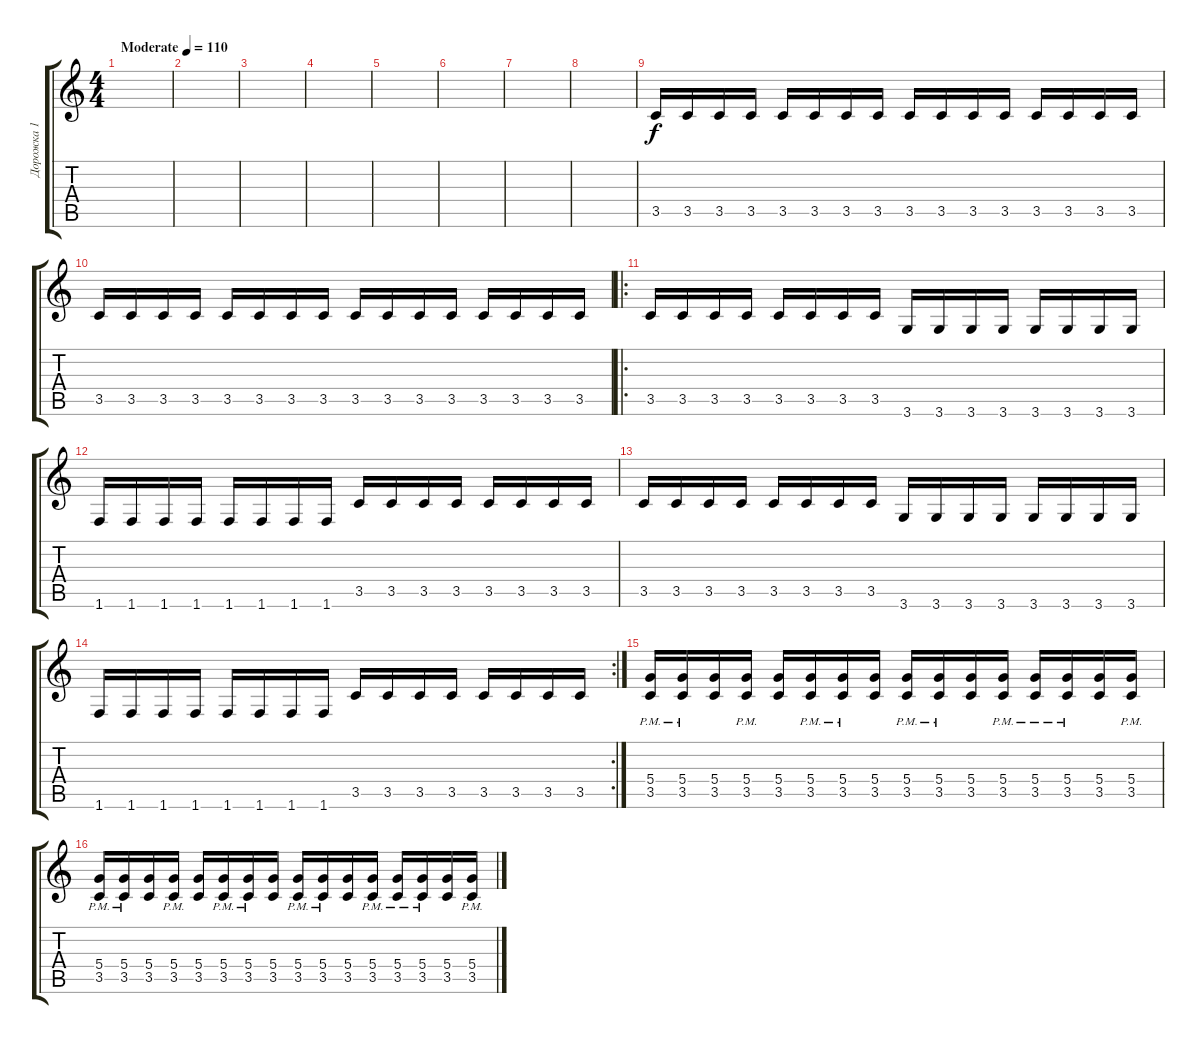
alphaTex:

\track ("Дорожка 1" "Дорожка 1") {instrument overdrivenguitar}
\staff {score tabs}
\tuning (E4 B3 G3 D3 A2 E2) {hide}
\ts (4 4)
\tempo (110 "Moderate")
\clef g2
\ks c
|
|
|
|
|
|
|
|
3.5.16 3.5.16 3.5.16 3.5.16 3.5.16 3.5.16 3.5.16 3.5.16 3.5.16 3.5.16 3.5.16 3.5.16 3.5.16 3.5.16 3.5.16 3.5.16 |
3.5.16 3.5.16 3.5.16 3.5.16 3.5.16 3.5.16 3.5.16 3.5.16 3.5.16 3.5.16 3.5.16 3.5.16 3.5.16 3.5.16 3.5.16 3.5.16 |
\ro
3.5.16 3.5.16 3.5.16 3.5.16 3.5.16 3.5.16 3.5.16 3.5.16 3.6.16 3.6.16 3.6.16 3.6.16 3.6.16 3.6.16 3.6.16 3.6.16 |
1.6.16 1.6.16 1.6.16 1.6.16 1.6.16 1.6.16 1.6.16 1.6.16 3.5.16 3.5.16 3.5.16 3.5.16 3.5.16 3.5.16 3.5.16 3.5.16 |
3.5.16 3.5.16 3.5.16 3.5.16 3.5.16 3.5.16 3.5.16 3.5.16 3.6.16 3.6.16 3.6.16 3.6.16 3.6.16 3.6.16 3.6.16 3.6.16 |
\rc 2
1.6.16 1.6.16 1.6.16 1.6.16 1.6.16 1.6.16 1.6.16 1.6.16 3.5.16 3.5.16 3.5.16 3.5.16 3.5.16 3.5.16 3.5.16 3.5.16 |
(5.4{pm} 3.5{pm}).16 (5.4{pm} 3.5{pm}).16 (5.4 3.5).16 (5.4{pm} 3.5{pm}).16 (5.4 3.5).16 (5.4{pm} 3.5{pm}).16 (5.4{pm} 3.5{pm}).16 (5.4 3.5).16 (5.4{pm} 3.5{pm}).16 (5.4{pm} 3.5{pm}).16 (5.4 3.5).16 (5.4{pm} 3.5{pm}).16 (5.4{pm} 3.5{pm}).16 (5.4{pm} 3.5{pm}).16 (5.4 3.5).16 (5.4{pm} 3.5{pm}).16 |
(5.4{pm} 3.5{pm}).16 (5.4{pm} 3.5{pm}).16 (5.4 3.5).16 (5.4{pm} 3.5{pm}).16 (5.4 3.5).16 (5.4{pm} 3.5{pm}).16 (5.4{pm} 3.5{pm}).16 (5.4 3.5).16 (5.4{pm} 3.5{pm}).16 (5.4{pm} 3.5{pm}).16 (5.4 3.5).16 (5.4{pm} 3.5{pm}).16 (5.4{pm} 3.5{pm}).16 (5.4{pm} 3.5{pm}).16 (5.4 3.5).16 (5.4{pm} 3.5{pm}).16
